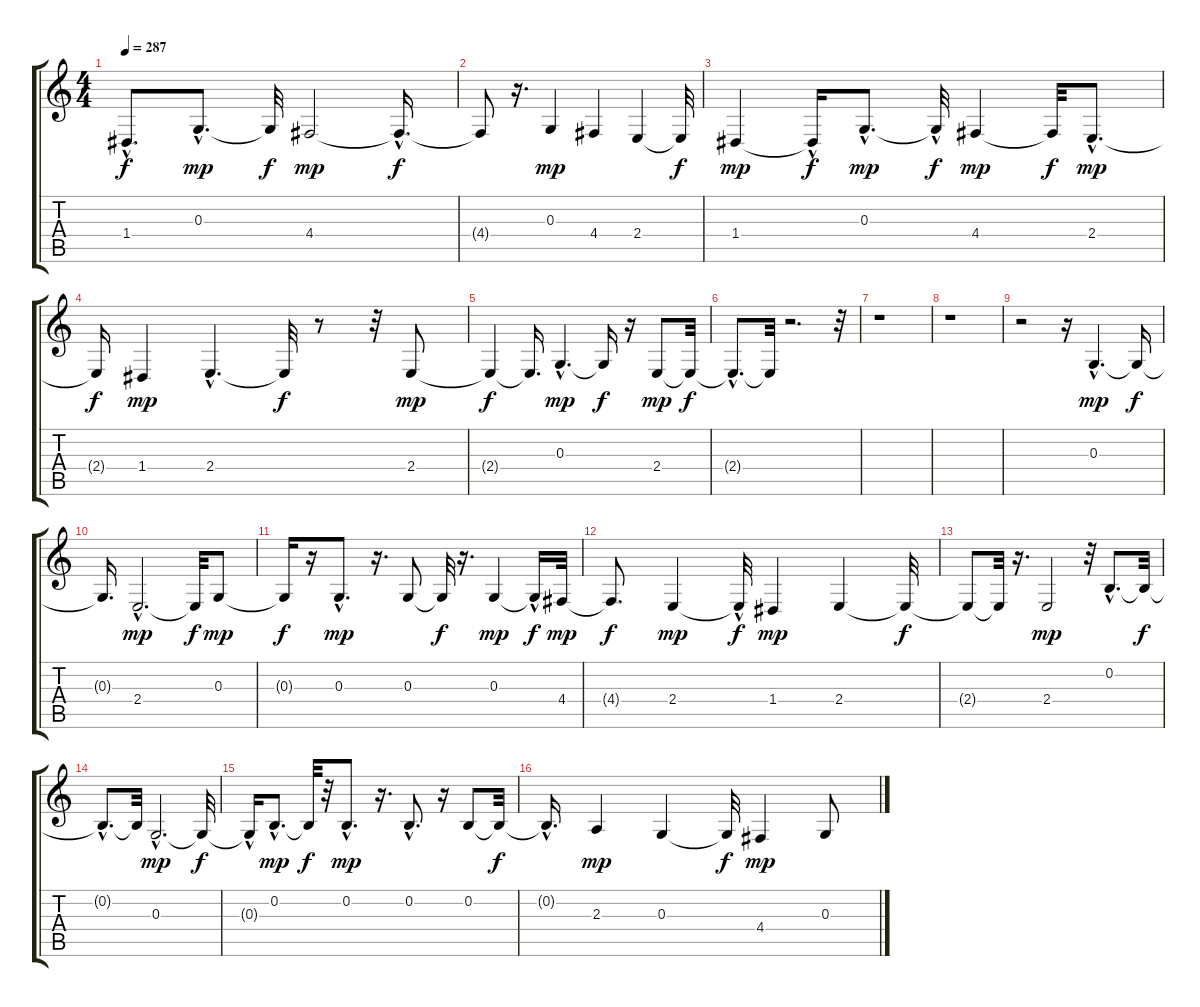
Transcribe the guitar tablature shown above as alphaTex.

\track "" {instrument tangoaccordion}
\staff {score tabs}
\tuning (E4 B3 G3 D3 A2 E2) {hide}
\ts (4 4)
\tempo 287
\clef g2
\ks c
1.4{hac t}.8{d dy f} 0.3{hac}.8{d dy mp} 0.3{t}.32{dy f} 4.4.2{dy mp} 4.4{hac t}.16{d dy f} |
4.4{t}.8 r.16{d} 0.3.4{dy mp} 4.4.4 2.4.4 2.4{t}.32{dy f} |
1.4.4{dy mp} 1.4{hac t}.16{dy f} 0.3{hac}.8{d dy mp} 0.3{hac t}.32{dy f} 4.4.4{dy mp} 4.4{t}.32{dy f} 2.4{hac}.8{d dy mp} |
2.4{t}.16{dy f} 1.4.4{dy mp} 2.4{hac}.4{d} 2.4{t}.32{dy f} r.8 r.32 2.4.8{dy mp} |
2.4{t}.4{dy f} 2.4{t}.16{d} 0.3{hac}.4{d dy mp} 0.3{t}.16{dy f} r.16 2.4.8{dy mp} 2.4{t}.32{dy f} |
2.4{hac t}.8{d} 2.4{t}.32 r.2{d} r.32 |
r.1 |
r.1 |
r.2 r.16 0.3{hac}.4{d dy mp} 0.3{t}.16{dy f} |
0.3{t}.16{d} 2.4{hac}.2{d dy mp} 2.4{t}.32{dy f} 0.3.8{dy mp} |
0.3{t}.16{dy f} r.16 0.3{hac}.8{d dy mp} r.16{d} 0.3.8 0.3{t}.32{dy f} r.16{d} 0.3.4{dy mp} 0.3{hac t}.16{dy f} 4.4.32{dy mp} |
4.4{t}.8{d dy f} 2.4.4{dy mp} 2.4{hac t}.32{dy f} 1.4.4{dy mp} 2.4.4 2.4{t}.32{dy f} |
2.4{t}.8 2.4{t}.32 r.16{d} 2.4.2{dy mp} r.32 0.2{hac}.8{d} 0.2{t}.32{dy f} |
0.2{hac t}.8{d} 0.2{t}.32 0.3{hac}.2{d dy mp} 0.3{t}.32{dy f} |
0.3{hac t}.16 0.2{hac}.8{d dy mp} 0.2{t}.32{dy f} r.32 0.2{hac}.8{d dy mp} r.16{d} 0.2{hac}.8{d} r.16 0.2.8 0.2{t}.32{dy f} |
0.2{hac t}.16{d} 2.3.4{dy mp} 0.3.4 0.3{t}.32{dy f} 4.4.4{dy mp} 0.3.8
